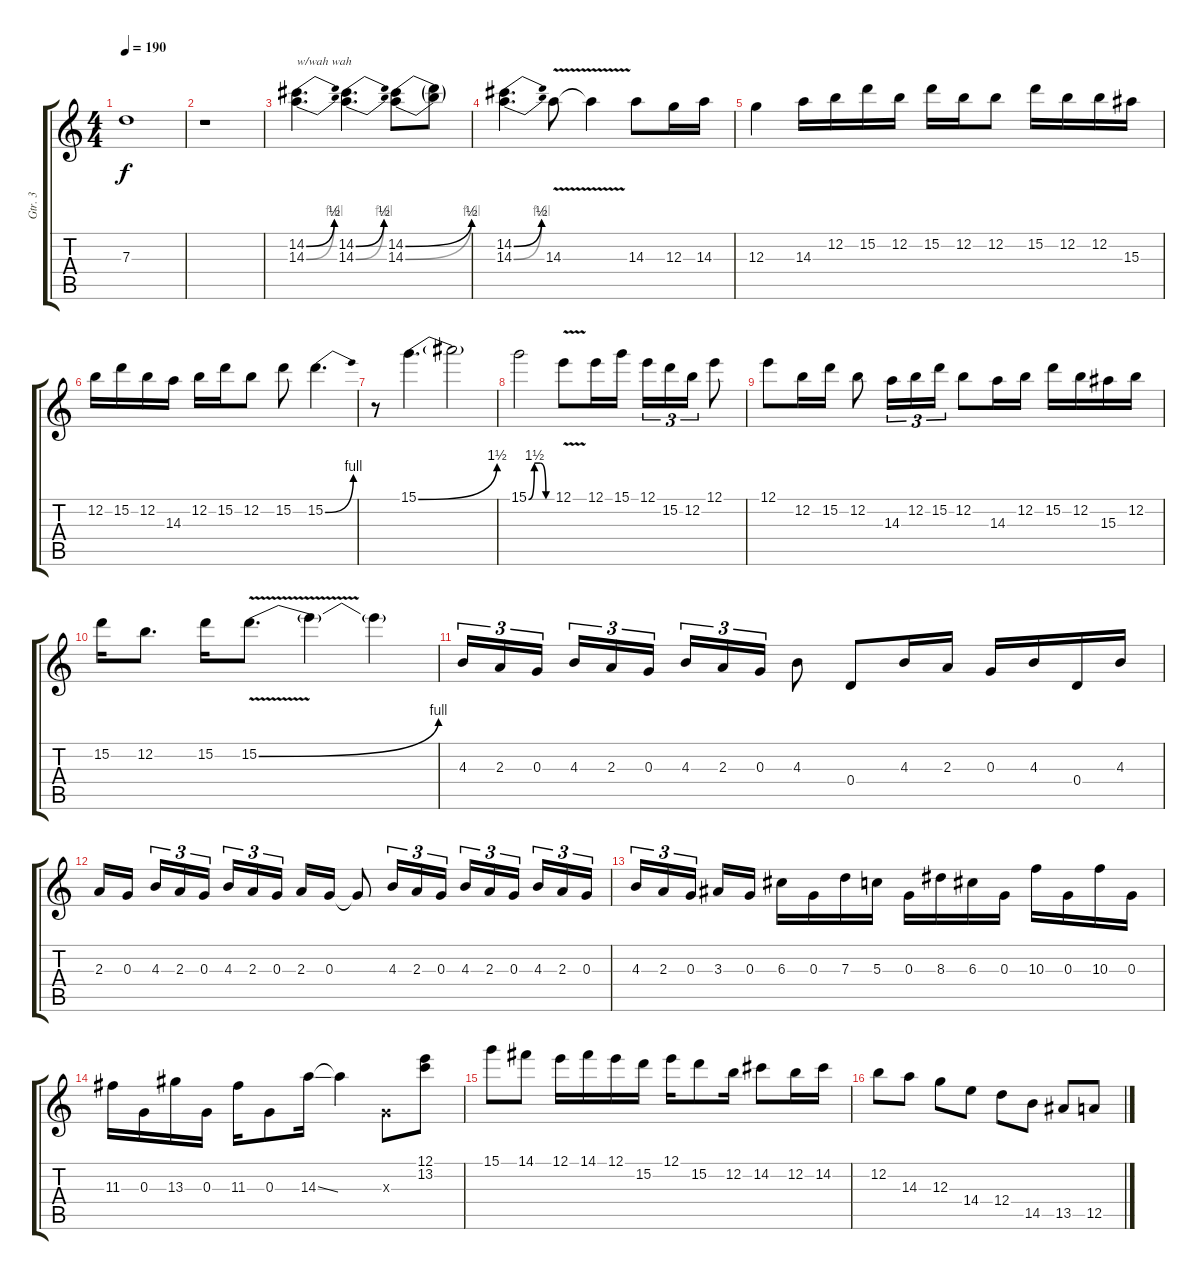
\track ("Gtr. 3" "Gtr. 3") {instrument overdrivenguitar}
\staff {score tabs}
\tuning (E4 B3 G3 D3 A2 E2) {hide}
\ts (4 4)
\tempo 190
\clef g2
\ks c
7.3{t}.1{dy f} |
r.1 |
(14.2{be (bend 0 0 60 2)} 14.3{be (bend 0 0 60 4)}).4{d txt "w/wah wah" volume 16} (14.2{be (bend 0 0 60 2)} 14.3{be (bend 0 0 60 4)}).4{d} (14.2{be (bend 0 0 60 2)} 14.3{be (bend 0 0 60 4)}).8 (14.2{t} 14.3{t}).8 |
(14.2{be (bend 0 0 60 2)} 14.3{be (bend 0 0 60 4)}).4{d} 14.3{v}.8 14.3{t}.4 14.3.8 12.3.16 14.3.16 |
12.3.4 14.3.16 12.2.16 15.2.16 12.2.16 15.2.16 12.2.16 12.2.8 15.2.16 12.2.16 12.2.16 15.3.16 |
12.2.16 15.2.16 12.2.16 14.3.16 12.2.16 15.2.16 12.2.8 15.2.8 15.2{be (bend 0 0 60 4)}.4{d} |
r.8 15.1{be (bend 0 0 60 6)}.4{d} 15.1{t}.2 |
15.1{be (custom 0 0 15 6 30 6 45 0 60 0)}.2 12.1{v}.8 12.1.16 15.1.16 12.1.16{tu (3 2)} 15.2.16{tu (3 2)} 12.2.16{tu (3 2)} 12.1.8 |
12.1.8 12.2.16 15.2.16 12.2.8 14.3.16{tu (3 2)} 12.2.16{tu (3 2)} 15.2.16{tu (3 2)} 12.2.8 14.3.16 12.2.16 15.2.16 12.2.16 15.3.16 12.2.16 |
15.2.16 12.2.8{d} 15.2.16 15.2{be (bend 0 0 60 4) v}.8{d} 15.2{t}.4 15.2{t}.4 |
4.3.16{tu (3 2)} 2.3.16{tu (3 2)} 0.3.16{tu (3 2)} 4.3.16{tu (3 2)} 2.3.16{tu (3 2)} 0.3.16{tu (3 2)} 4.3.16{tu (3 2)} 2.3.16{tu (3 2)} 0.3.16{tu (3 2)} 4.3.8 0.4.8 4.3.16 2.3.16 0.3.16 4.3.16 0.4.16 4.3.16 |
2.3.16 0.3.16 4.3.16{tu (3 2)} 2.3.16{tu (3 2)} 0.3.16{tu (3 2)} 4.3.16{tu (3 2)} 2.3.16{tu (3 2)} 0.3.16{tu (3 2)} 2.3.16 0.3.16 0.3{t}.8 4.3.16{tu (3 2)} 2.3.16{tu (3 2)} 0.3.16{tu (3 2)} 4.3.16{tu (3 2)} 2.3.16{tu (3 2)} 0.3.16{tu (3 2)} 4.3.16{tu (3 2)} 2.3.16{tu (3 2)} 0.3.16{tu (3 2)} |
4.3.16{tu (3 2)} 2.3.16{tu (3 2)} 0.3.16{tu (3 2)} 3.3.16 0.3.16 6.3.16 0.3.16 7.3.16 5.3.16 0.3.16 8.3.16 6.3.16 0.3.16 10.3.16 0.3.16 10.3.16 0.3.16 |
11.3.16 0.3.16 13.3.16 0.3.16 11.3.16 0.3.8 14.3{ss}.16 14.3{t}.4 0.3{x}.8 (12.1 13.2).8 |
15.1.8 14.1.8 12.1.16 14.1.16 12.1.16 15.2.16 12.1.16 15.2.8 12.2.16 14.2.8 12.2.16 14.2.16 |
12.2.8 14.3.8 12.3.8 14.4.8 12.4.8 14.5.8 13.5.8 12.5.8
